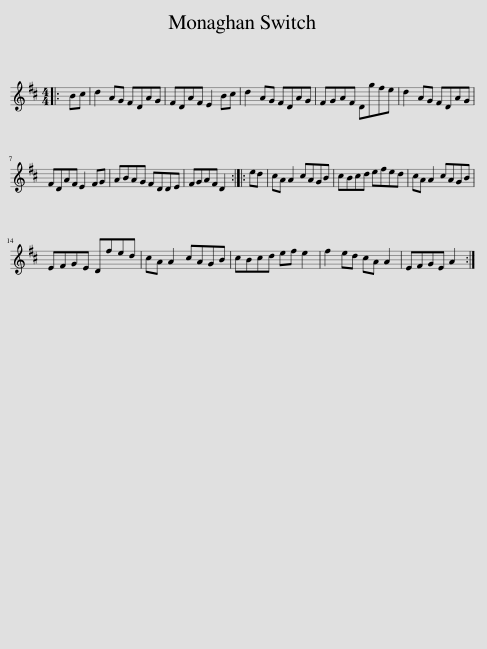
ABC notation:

X:1
L:1/8
M:4/4
I:linebreak $
K:D
V:1 treble
V:1
|: Bc | d2 AG FDAG | FDAF E2 Bc | d2 AG FDAG | FGAF Dgfe | %5
 d2 AG FDAG |$ FDAF E2 FG | ABAG FDDE | FGAF D2 :: ed | %10
 cA A2 cAGB | cBcd efed | cA A2 cAGB |$ EFGE Dfed | cA A2 cAGB | %15
 cBcd ef e2 | f2 ed cA A2 | EFGE A2 :| %18
